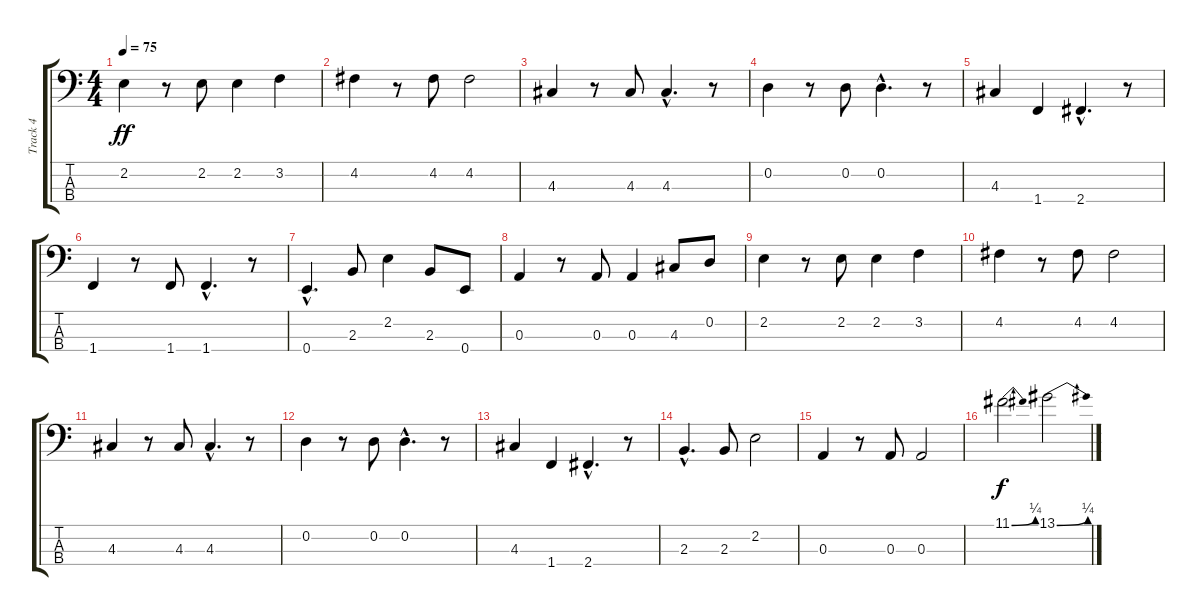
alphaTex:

\track ("Track 4" "Track 4") {instrument electricbassfinger}
\staff {score tabs}
\tuning (G2 D2 A1 E1) {hide}
\ts (4 4)
\tempo 75
\clef f4
\ks c
2.2.4{dy ff} r.8 2.2.8 2.2.4 3.2.4 |
4.2.4 r.8 4.2.8 4.2.2 |
4.3.4 r.8 4.3.8 4.3{hac}.4{d} r.8 |
0.2.4 r.8 0.2.8 0.2{hac}.4{d} r.8 |
4.3.4 1.4.4 2.4{hac}.4{d} r.8 |
1.4.4 r.8 1.4.8 1.4{hac}.4{d} r.8 |
0.4{hac}.4{d} 2.3.8 2.2.4 2.3.8 0.4.8 |
0.3.4 r.8 0.3.8 0.3.4 4.3.8 0.2.8 |
2.2.4 r.8 2.2.8 2.2.4 3.2.4 |
4.2.4 r.8 4.2.8 4.2.2 |
4.3.4 r.8 4.3.8 4.3{hac}.4{d} r.8 |
0.2.4 r.8 0.2.8 0.2{hac}.4{d} r.8 |
4.3.4 1.4.4 2.4{hac}.4{d} r.8 |
2.3{hac}.4{d} 2.3.8 2.2.2 |
0.3.4 r.8 0.3.8 0.3.2 |
11.1{be (bend 0 0 60 1)}.2{dy f} 13.1{be (bend 0 0 60 1)}.2
